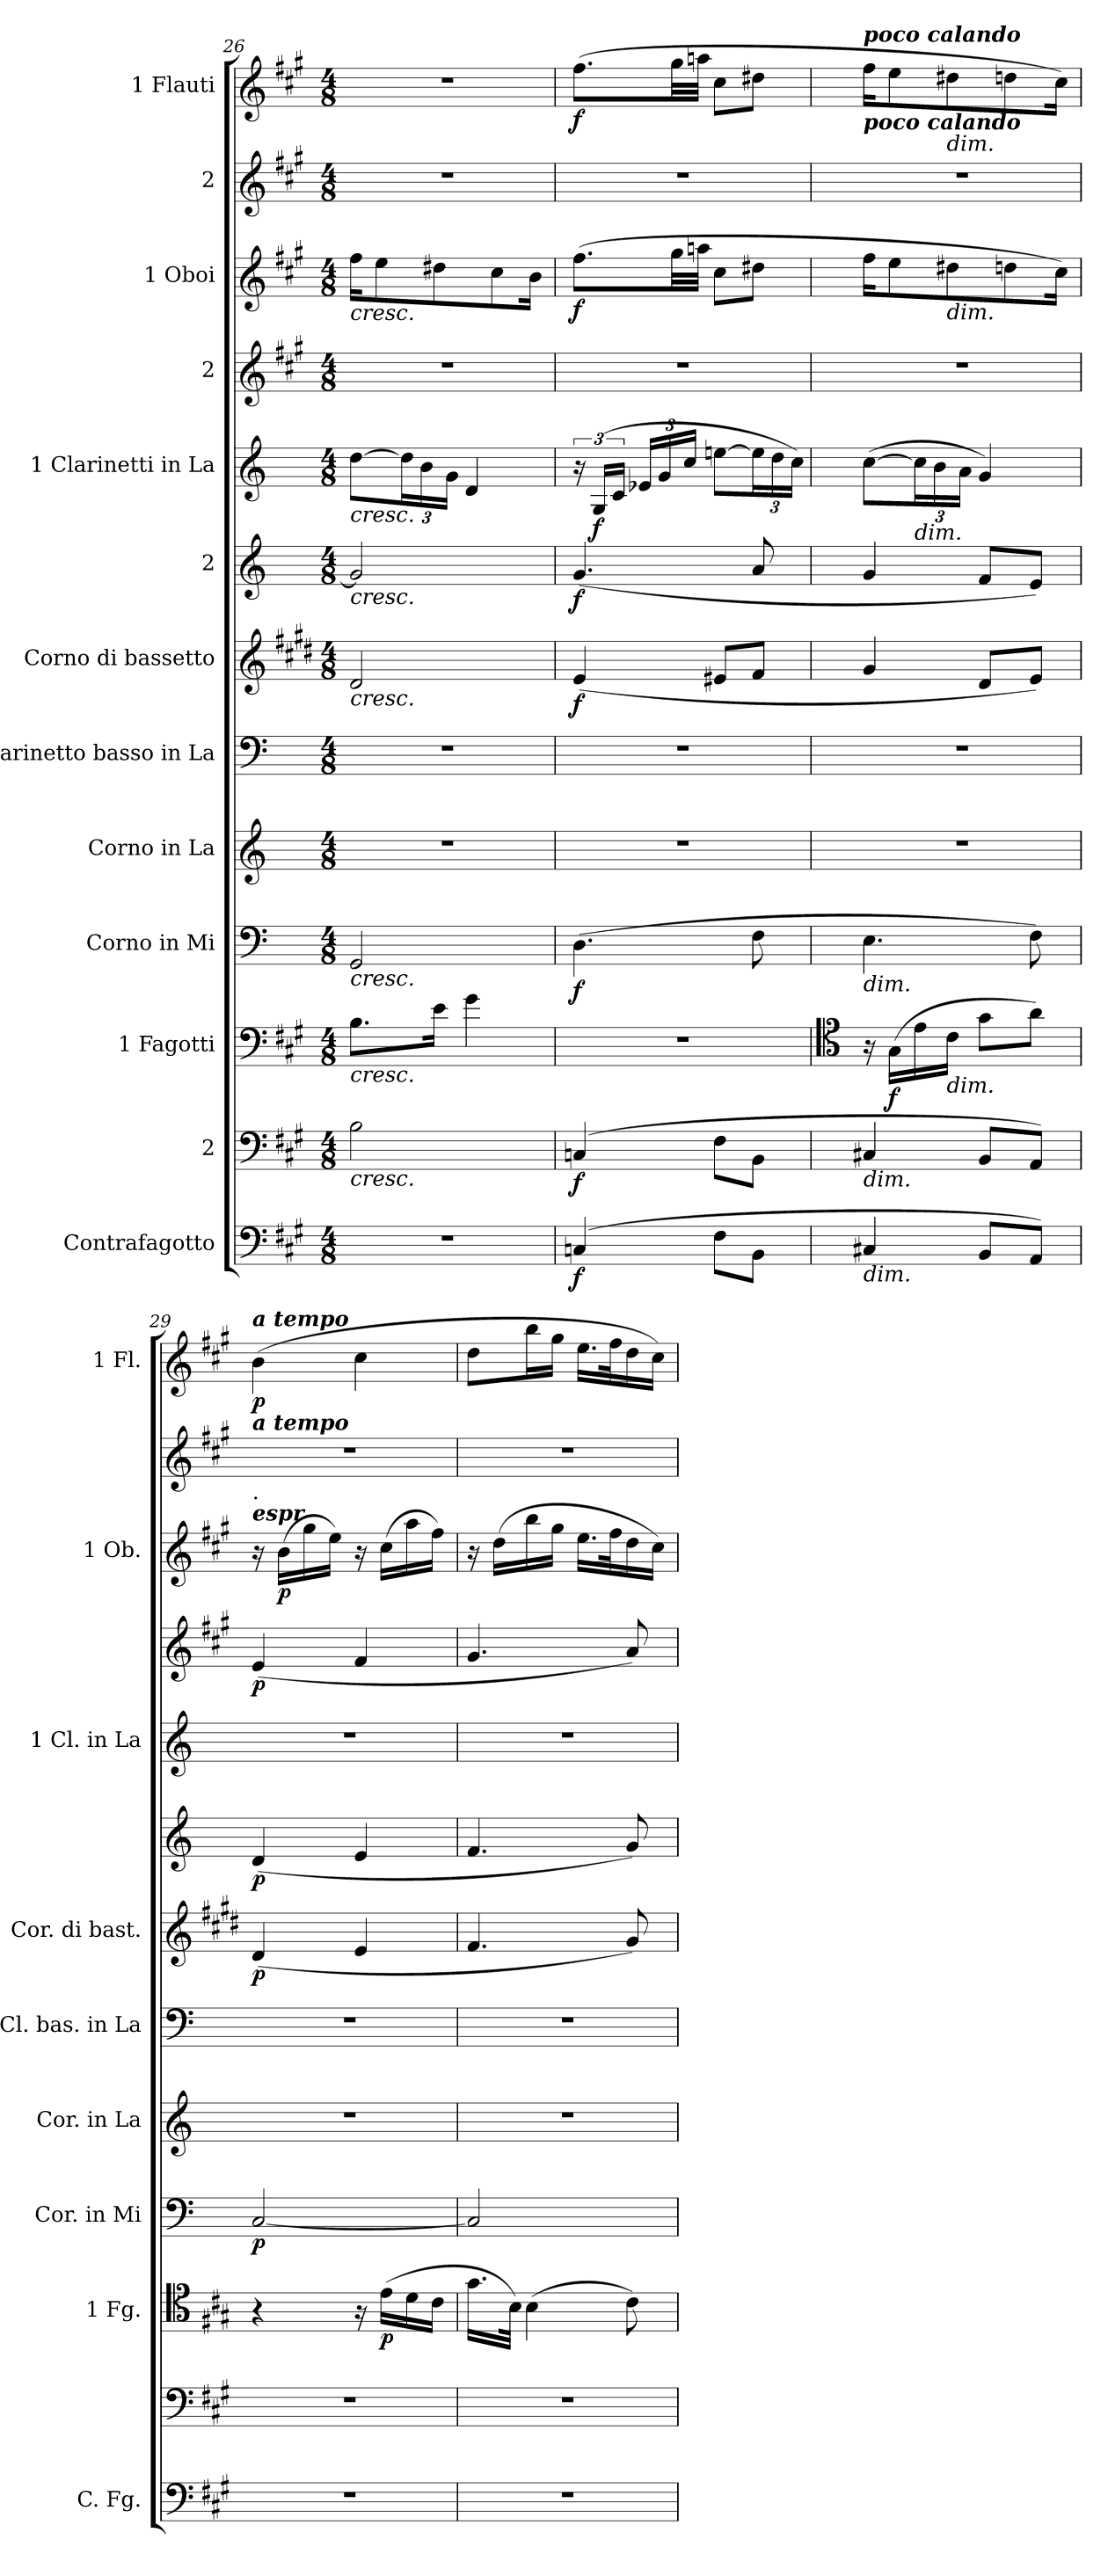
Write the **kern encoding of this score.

**kern	**dynam	**kern	**dynam	**kern	**dynam	**kern	**dynam	**kern	**kern	**kern	**dynam	**kern	**dynam	**kern	**dynam	**kern	**dynam	**kern	**dynam	**kern	**kern	**dynam
*part13	*part13	*part12	*part12	*part11	*part11	*part10	*part10	*part9	*part8	*part7	*part7	*part6	*part6	*part5	*part5	*part4	*part4	*part3	*part3	*part2	*part1	*part1
*staff13	*staff13	*staff12	*staff12	*staff11	*staff11	*staff10	*staff10	*staff9	*staff8	*staff7	*staff7	*staff6	*staff6	*staff5	*staff5	*staff4	*staff4	*staff3	*staff3	*staff2	*staff1	*staff1
*I"Contrafagotto	*	*I"2	*	*I"1  Fagotti	*	*I"Corno in Mi	*	*I"Corno in La	*I"Clarinetto basso in La	*I"Corno di bassetto	*	*I"2	*	*I"1  Clarinetti in La	*	*I"2	*	*I"1  Oboi	*	*I"2	*I"1  Flauti	*
*I'C. Fg.	*	*	*	*I'1  Fg.	*	*I'Cor. in Mi	*	*I'Cor. in La	*I'Cl. bas. in La	*I'Cor. di bast.	*	*	*	*I'1  Cl. in La	*	*	*	*I'1  Ob.	*	*	*I'1  Fl.	*
*clefF4	*	*clefF4	*	*clefF4	*	*clefF4	*	*clefG2	*clefF4	*clefG2	*	*clefG2	*	*clefG2	*	*clefG2	*	*clefG2	*	*clefG2	*clefG2	*
*ITrd7c12	*	*	*	*	*	*ITrd5c8	*	*ITrd2c3	*ITrd2c3	*ITrd4c7	*	*ITrd2c3	*	*ITrd2c3	*	*	*	*	*	*	*	*
*k[f#c#g#]	*	*k[f#c#g#]	*	*k[f#c#g#]	*	*k[f#c#g#d#]	*	*k[f#c#g#]	*k[f#c#g#]	*k[f#c#g#]	*	*k[f#c#g#]	*	*k[f#c#g#]	*	*k[f#c#g#]	*	*k[f#c#g#]	*	*k[f#c#g#]	*k[f#c#g#]	*
*M4/8	*	*M4/8	*	*M4/8	*	*M4/8	*	*M4/8	*M4/8	*M4/8	*	*M4/8	*	*M4/8	*	*M4/8	*	*M4/8	*	*M4/8	*M4/8	*
=26	=26	=26	=26	=26	=26	=26	=26	=26	=26	=26	=26	=26	=26	=26	=26	=26	=26	=26	=26	=26	=26	=26
!	!	!	!	!	!	!	!	!	!	!	!	!	!	!	!	!	!	!LO:TX:b:i:t=cresc.	!	!	!	!
!	!	!	!	!	!	!	!	!	!	!	!	!	!	!LO:TX:b:i:t=cresc.	!	!	!	!	!	!	!	!
!	!	!	!	!	!	!	!	!	!	!	!	!LO:TX:b:i:t=cresc.	!	!	!	!	!	!	!	!	!	!
!	!	!	!	!	!	!	!	!	!	!LO:TX:b:i:t=cresc.	!	!	!	!	!	!	!	!	!	!	!	!
!	!	!	!	!	!	!LO:TX:b:i:t=cresc.	!	!	!	!	!	!	!	!	!	!	!	!	!	!	!	!
!	!	!	!	!LO:TX:b:i:t=cresc.	!	!	!	!	!	!	!	!	!	!	!	!	!	!	!	!	!	!
!	!	!LO:TX:b:i:t=cresc.	!	!	!	!	!	!	!	!	!	!	!	!	!	!	!	!	!	!	!	!
2r	.	2B\	.	8.B\L	.	2BBB/	.	2r	2r	2G#/	.	2e/]	.	[8b\L	.	2r	.	16ff#\KL	.	2r	2r	.
.	.	.	.	.	.	.	.	.	.	.	.	.	.	.	.	.	.	8ee\	.	.	.	.
*	*	*	*	*	*	*	*	*	*	*	*	*	*	*Xbrackettup	*	*	*	*	*	*	*	*
.	.	.	.	.	.	.	.	.	.	.	.	.	.	24b\L]	.	.	.	.	.	.	.	.
.	.	.	.	.	.	.	.	.	.	.	.	.	.	24g#\	.	.	.	.	.	.	.	.
.	.	.	.	16e\Jk	.	.	.	.	.	.	.	.	.	.	.	.	.	8dd#X\	.	.	.	.
.	.	.	.	.	.	.	.	.	.	.	.	.	.	24e\JJ	.	.	.	.	.	.	.	.
.	.	.	.	4g#\	.	.	.	.	.	.	.	.	.	4B/	.	.	.	.	.	.	.	.
.	.	.	.	.	.	.	.	.	.	.	.	.	.	.	.	.	.	8cc#\	.	.	.	.
.	.	.	.	.	.	.	.	.	.	.	.	.	.	.	.	.	.	16b\Jk	.	.	.	.
=27	=27	=27	=27	=27	=27	=27	=27	=27	=27	=27	=27	=27	=27	=27	=27	=27	=27	=27	=27	=27	=27	=27
*	*	*	*	*	*	*	*	*	*	*	*	*	*	*brackettup	*	*	*	*	*	*	*	*
!	!LO:DY:b	!	!LO:DY:b	!	!	!	!LO:DY:b	!	!	!	!LO:DY:b	!	!LO:DY:b	!	!	!	!	!	!LO:DY:b	!	!	!LO:DY:b
(4CCn/	f	(4Cn/	f	2r	.	(4.FF#\	f	2r	2r	(4A/	f	(4.e/	f	24r	.	2r	.	(8.ff#\L	f	2r	(8.ff#\L	f
!	!	!	!	!	!	!	!	!	!	!	!	!	!	!	!LO:DY:b	!	!	!	!	!	!	!
.	.	.	.	.	.	.	.	.	.	.	.	.	.	(24E/LL	f	.	.	.	.	.	.	.
.	.	.	.	.	.	.	.	.	.	.	.	.	.	24A/JJ	.	.	.	.	.	.	.	.
*	*	*	*	*	*	*	*	*	*	*	*	*	*	*Xbrackettup	*	*	*	*	*	*	*	*
.	.	.	.	.	.	.	.	.	.	.	.	.	.	24cn/LL	.	.	.	.	.	.	.	.
.	.	.	.	.	.	.	.	.	.	.	.	.	.	24e/	.	.	.	.	.	.	.	.
.	.	.	.	.	.	.	.	.	.	.	.	.	.	.	.	.	.	32gg#\LL	.	.	32gg#\LL	.
.	.	.	.	.	.	.	.	.	.	.	.	.	.	24a/JJ	.	.	.	.	.	.	.	.
.	.	.	.	.	.	.	.	.	.	.	.	.	.	.	.	.	.	32aan\JJJ	.	.	32aan\JJJ	.
8FF#\L	.	8F#\L	.	.	.	.	.	.	.	8A#X/L	.	.	.	[8cc#X\L	.	.	.	8cc#\L	.	.	8cc#\L	.
8BBB\J	.	8BB\J	.	.	.	8AA\	.	.	.	8B/J	.	8f#/	.	24cc#\L]	.	.	.	8dd#X\J	.	.	8dd#X\J	.
.	.	.	.	.	.	.	.	.	.	.	.	.	.	24b\	.	.	.	.	.	.	.	.
.	.	.	.	.	.	.	.	.	.	.	.	.	.	24a\JJ)	.	.	.	.	.	.	.	.
!!LO:PB:g=z
=28	=28	=28	=28	=28	=28	=28	=28	=28	=28	=28	=28	=28	=28	=28	=28	=28	=28	=28	=28	=28	=28	=28
*	*	*	*	*clefC4	*	*	*	*	*	*	*	*	*	*	*	*	*	*	*	*	*	*
!	!	!	!	!	!	!	!	!	!	!	!	!	!	!	!	!	!	!	!	!	!LO:TX:b:Bi:t=poco calando	!
!	!	!	!	!	!	!	!	!	!	!	!	!	!	!	!	!	!	!	!	!	!LO:TX:a:Bi:t=poco calando	!
!	!	!	!	!	!	!LO:TX:b:i:t=dim.	!	!	!	!	!	!	!	!	!	!	!	!	!	!	!	!
!	!	!LO:TX:b:i:t=dim.	!	!	!	!	!	!	!	!	!	!	!	!	!	!	!	!	!	!	!	!
!LO:TX:b:i:t=dim.	!	!	!	!	!	!	!	!	!	!	!	!	!	!	!	!	!	!	!	!	!	!
4CC#X/	.	4C#X/	.	16r	.	4.GG#\	.	2r	2r	4c#/	.	4e/	.	([8a\L	.	2r	.	16ff#\KL	.	2r	16ff#\KL	.
!	!	!	!	!	!LO:DY:b	!	!	!	!	!	!	!	!	!	!	!	!	!	!	!	!	!
.	.	.	.	(16G#\LL	f	.	.	.	.	.	.	.	.	.	.	.	.	8ee\	.	.	8ee\	.
!	!	!	!	!	!	!	!	!	!	!	!	!	!	!LO:TX:b:i:t=dim.	!	!	!	!	!	!	!	!
.	.	.	.	16e\	.	.	.	.	.	.	.	.	.	24a\L]	.	.	.	.	.	.	.	.
.	.	.	.	.	.	.	.	.	.	.	.	.	.	24g#\	.	.	.	.	.	.	.	.
!	!	!	!	!	!	!	!	!	!	!	!	!	!	!	!	!	!	!	!	!	!LO:TX:b:i:t=dim.	!
!	!	!	!	!	!	!	!	!	!	!	!	!	!	!	!	!	!	!LO:TX:b:i:t=dim.	!	!	!	!
!	!	!	!	!LO:TX:b:i:t=dim.	!	!	!	!	!	!	!	!	!	!	!	!	!	!	!	!	!	!
.	.	.	.	16c#\JJ	.	.	.	.	.	.	.	.	.	.	.	.	.	8dd#X\	.	.	8dd#X\	.
.	.	.	.	.	.	.	.	.	.	.	.	.	.	24f#\JJ	.	.	.	.	.	.	.	.
8BBB/L	.	8BB/L	.	8g#\L	.	.	.	.	.	8G#/L	.	8d/L	.	4e/)	.	.	.	.	.	.	.	.
.	.	.	.	.	.	.	.	.	.	.	.	.	.	.	.	.	.	8ddn\	.	.	8ddn\	.
8AAA/J)	.	8AA/J)	.	8a\J)	.	8AA\)	.	.	.	8A/J)	.	8c#/J)	.	.	.	.	.	.	.	.	.	.
.	.	.	.	.	.	.	.	.	.	.	.	.	.	.	.	.	.	16cc#\Jk)	.	.	16cc#\Jk)	.
=29	=29	=29	=29	=29	=29	=29	=29	=29	=29	=29	=29	=29	=29	=29	=29	=29	=29	=29	=29	=29	=29	=29
!	!	!	!	!	!	!	!	!	!	!	!	!	!	!	!	!	!	!	!	!	!LO:TX:a:Bi:t=a tempo	!
!	!	!	!	!	!	!	!	!	!	!	!	!	!	!	!	!	!	!	!	!	!LO:TX:b:Bi:t=a tempo	!
!	!	!	!	!	!	!	!	!	!	!	!	!	!	!	!	!	!	!LO:TX:a:Bi:t=espr	!	!	!	!
!	!	!	!	!	!	!	!	!	!	!	!	!	!	!	!	!	!	!LO:TX:a:t=.	!	!	!	!
!	!	!	!	!	!	!	!LO:DY:b	!	!	!	!LO:DY:b	!	!LO:DY:b	!	!	!	!LO:DY:b	!	!	!	!	!LO:DY:b
2r	.	2r	.	4r	.	[2EE/	p	2r	2r	(4G#/	p	(4B/	p	2r	.	(4e/	p	16r	.	2r	(4b\	p
!	!	!	!	!	!	!	!	!	!	!	!	!	!	!	!	!	!	!	!LO:DY:b	!	!	!
.	.	.	.	.	.	.	.	.	.	.	.	.	.	.	.	.	.	(16b\LL	p	.	.	.
.	.	.	.	.	.	.	.	.	.	.	.	.	.	.	.	.	.	16gg#\	.	.	.	.
.	.	.	.	.	.	.	.	.	.	.	.	.	.	.	.	.	.	16ee\JJ)	.	.	.	.
.	.	.	.	16r	.	.	.	.	.	4A/	.	4c#/	.	.	.	4f#/	.	16r	.	.	4cc#\	.
!	!	!	!	!	!LO:DY:b	!	!	!	!	!	!	!	!	!	!	!	!	!	!	!	!	!
.	.	.	.	(16e\LL	p	.	.	.	.	.	.	.	.	.	.	.	.	(16cc#\LL	.	.	.	.
.	.	.	.	16d\	.	.	.	.	.	.	.	.	.	.	.	.	.	16aa\	.	.	.	.
.	.	.	.	16c#\JJ	.	.	.	.	.	.	.	.	.	.	.	.	.	16ff#\JJ)	.	.	.	.
=30	=30	=30	=30	=30	=30	=30	=30	=30	=30	=30	=30	=30	=30	=30	=30	=30	=30	=30	=30	=30	=30	=30
2r	.	2r	.	16.g#\LL	.	2EE/]	.	2r	2r	4.B/	.	4.d/	.	2r	.	4.g#/	.	16r	.	2r	8dd\L	.
.	.	.	.	.	.	.	.	.	.	.	.	.	.	.	.	.	.	(16dd\LL	.	.	.	.
.	.	.	.	32B\JJk)	.	.	.	.	.	.	.	.	.	.	.	.	.	.	.	.	.	.
.	.	.	.	(4B\	.	.	.	.	.	.	.	.	.	.	.	.	.	16bb\	.	.	16bb\L	.
.	.	.	.	.	.	.	.	.	.	.	.	.	.	.	.	.	.	16gg#\JJ	.	.	16gg#\JJ	.
.	.	.	.	.	.	.	.	.	.	.	.	.	.	.	.	.	.	16.ee\LL	.	.	16.ee\LL	.
.	.	.	.	.	.	.	.	.	.	.	.	.	.	.	.	.	.	32ff#\K	.	.	32ff#\K	.
.	.	.	.	8c#\)	.	.	.	.	.	8c#/)	.	8e/)	.	.	.	8a/)	.	16dd\	.	.	16dd\	.
.	.	.	.	.	.	.	.	.	.	.	.	.	.	.	.	.	.	16cc#\JJ)	.	.	16cc#\JJ)	.
=	=	=	=	=	=	=	=	=	=	=	=	=	=	=	=	=	=	=	=	=	=	=
*-	*-	*-	*-	*-	*-	*-	*-	*-	*-	*-	*-	*-	*-	*-	*-	*-	*-	*-	*-	*-	*-	*-
